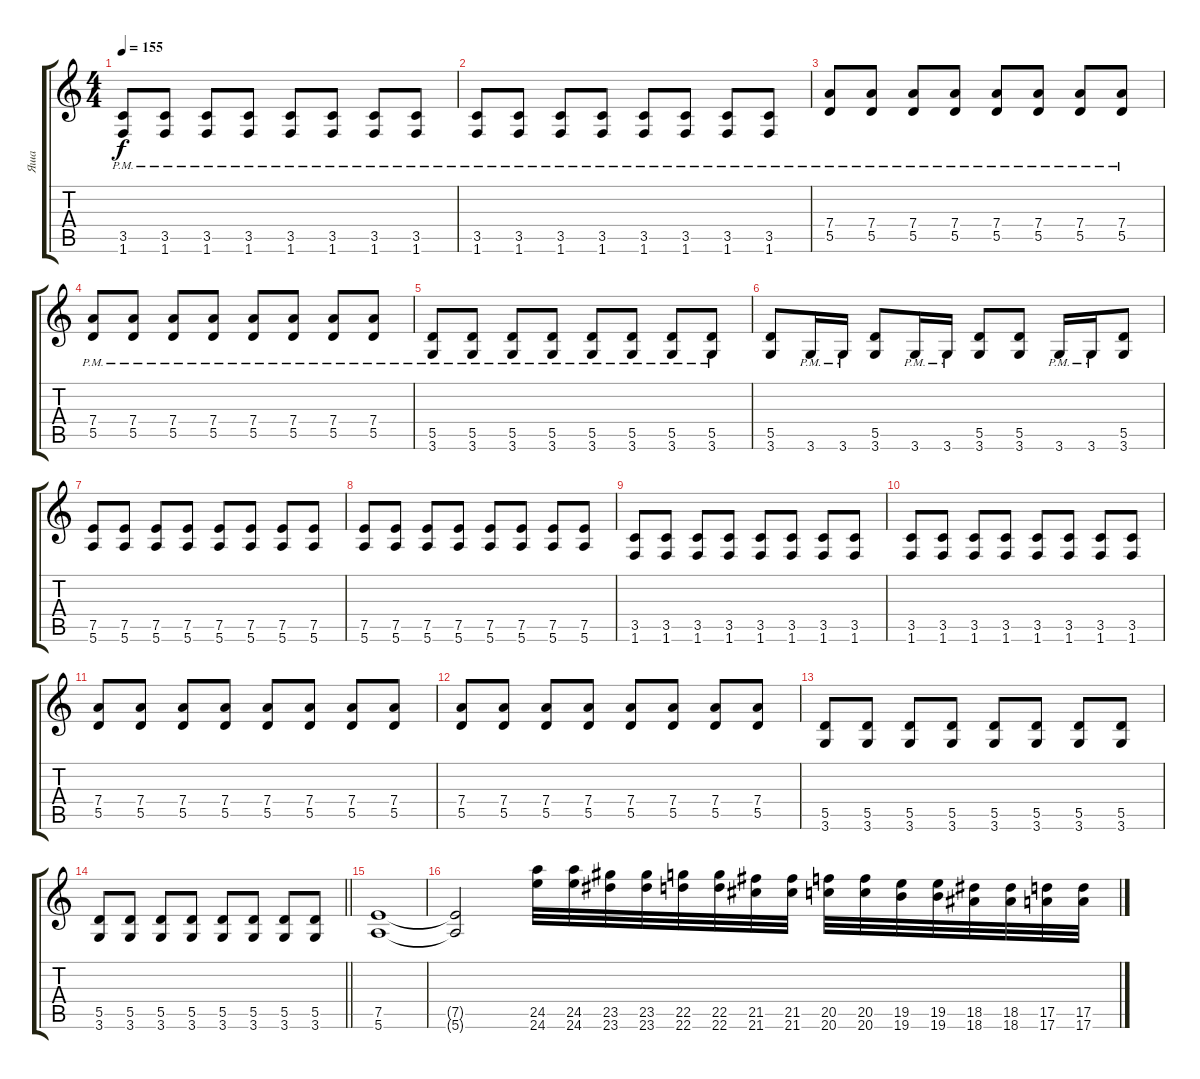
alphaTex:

\track ("Яша" "Яша") {instrument overdrivenguitar}
\staff {score tabs}
\tuning (E4 B3 G3 D3 A2 E2) {hide}
\ts (4 4)
\tempo 155
\clef g2
\ks c
(3.5{pm} 1.6{pm}).8{dy f} (3.5{pm} 1.6{pm}).8 (3.5{pm} 1.6{pm}).8 (3.5{pm} 1.6{pm}).8 (3.5{pm} 1.6{pm}).8 (3.5{pm} 1.6{pm}).8 (3.5{pm} 1.6{pm}).8 (3.5{pm} 1.6{pm}).8 |
(3.5{pm} 1.6{pm}).8 (3.5{pm} 1.6{pm}).8 (3.5{pm} 1.6{pm}).8 (3.5{pm} 1.6{pm}).8 (3.5{pm} 1.6{pm}).8 (3.5{pm} 1.6{pm}).8 (3.5{pm} 1.6{pm}).8 (3.5{pm} 1.6{pm}).8 |
(7.4{pm} 5.5{pm}).8 (7.4{pm} 5.5{pm}).8 (7.4{pm} 5.5{pm}).8 (7.4{pm} 5.5{pm}).8 (7.4{pm} 5.5{pm}).8 (7.4{pm} 5.5{pm}).8 (7.4{pm} 5.5{pm}).8 (7.4{pm} 5.5{pm}).8 |
(7.4{pm} 5.5{pm}).8 (7.4{pm} 5.5{pm}).8 (7.4{pm} 5.5{pm}).8 (7.4{pm} 5.5{pm}).8 (7.4{pm} 5.5{pm}).8 (7.4{pm} 5.5{pm}).8 (7.4{pm} 5.5{pm}).8 (7.4{pm} 5.5{pm}).8 |
(5.5{pm} 3.6{pm}).8 (5.5{pm} 3.6{pm}).8 (5.5{pm} 3.6{pm}).8 (5.5{pm} 3.6{pm}).8 (5.5{pm} 3.6{pm}).8 (5.5{pm} 3.6{pm}).8 (5.5{pm} 3.6{pm}).8 (5.5{pm} 3.6{pm}).8 |
(5.5 3.6).8 3.6{pm}.16 3.6{pm}.16 (5.5 3.6).8 3.6{pm}.16 3.6{pm}.16 (5.5 3.6).8 (5.5 3.6).8 3.6{pm}.16 3.6{pm}.16 (5.5 3.6).8 |
(7.5 5.6).8 (7.5 5.6).8 (7.5 5.6).8 (7.5 5.6).8 (7.5 5.6).8 (7.5 5.6).8 (7.5 5.6).8 (7.5 5.6).8 |
(7.5 5.6).8 (7.5 5.6).8 (7.5 5.6).8 (7.5 5.6).8 (7.5 5.6).8 (7.5 5.6).8 (7.5 5.6).8 (7.5 5.6).8 |
(3.5 1.6).8 (3.5 1.6).8 (3.5 1.6).8 (3.5 1.6).8 (3.5 1.6).8 (3.5 1.6).8 (3.5 1.6).8 (3.5 1.6).8 |
(3.5 1.6).8 (3.5 1.6).8 (3.5 1.6).8 (3.5 1.6).8 (3.5 1.6).8 (3.5 1.6).8 (3.5 1.6).8 (3.5 1.6).8 |
(7.4 5.5).8 (7.4 5.5).8 (7.4 5.5).8 (7.4 5.5).8 (7.4 5.5).8 (7.4 5.5).8 (7.4 5.5).8 (7.4 5.5).8 |
(7.4 5.5).8 (7.4 5.5).8 (7.4 5.5).8 (7.4 5.5).8 (7.4 5.5).8 (7.4 5.5).8 (7.4 5.5).8 (7.4 5.5).8 |
(5.5 3.6).8 (5.5 3.6).8 (5.5 3.6).8 (5.5 3.6).8 (5.5 3.6).8 (5.5 3.6).8 (5.5 3.6).8 (5.5 3.6).8 |
\barLineRight lightlight
(5.5 3.6).8 (5.5 3.6).8 (5.5 3.6).8 (5.5 3.6).8 (5.5 3.6).8 (5.5 3.6).8 (5.5 3.6).8 (5.5 3.6).8 |
\section ("" "")
(7.5 5.6).1 |
(7.5{t} 5.6{t}).2 (24.5 24.6).32 (24.5 24.6).32 (23.5 23.6).32 (23.5 23.6).32 (22.5 22.6).32 (22.5 22.6).32 (21.5 21.6).32 (21.5 21.6).32 (20.5 20.6).32 (20.5 20.6).32 (19.5 19.6).32 (19.5 19.6).32 (18.5 18.6).32 (18.5 18.6).32 (17.5 17.6).32 (17.5 17.6).32
